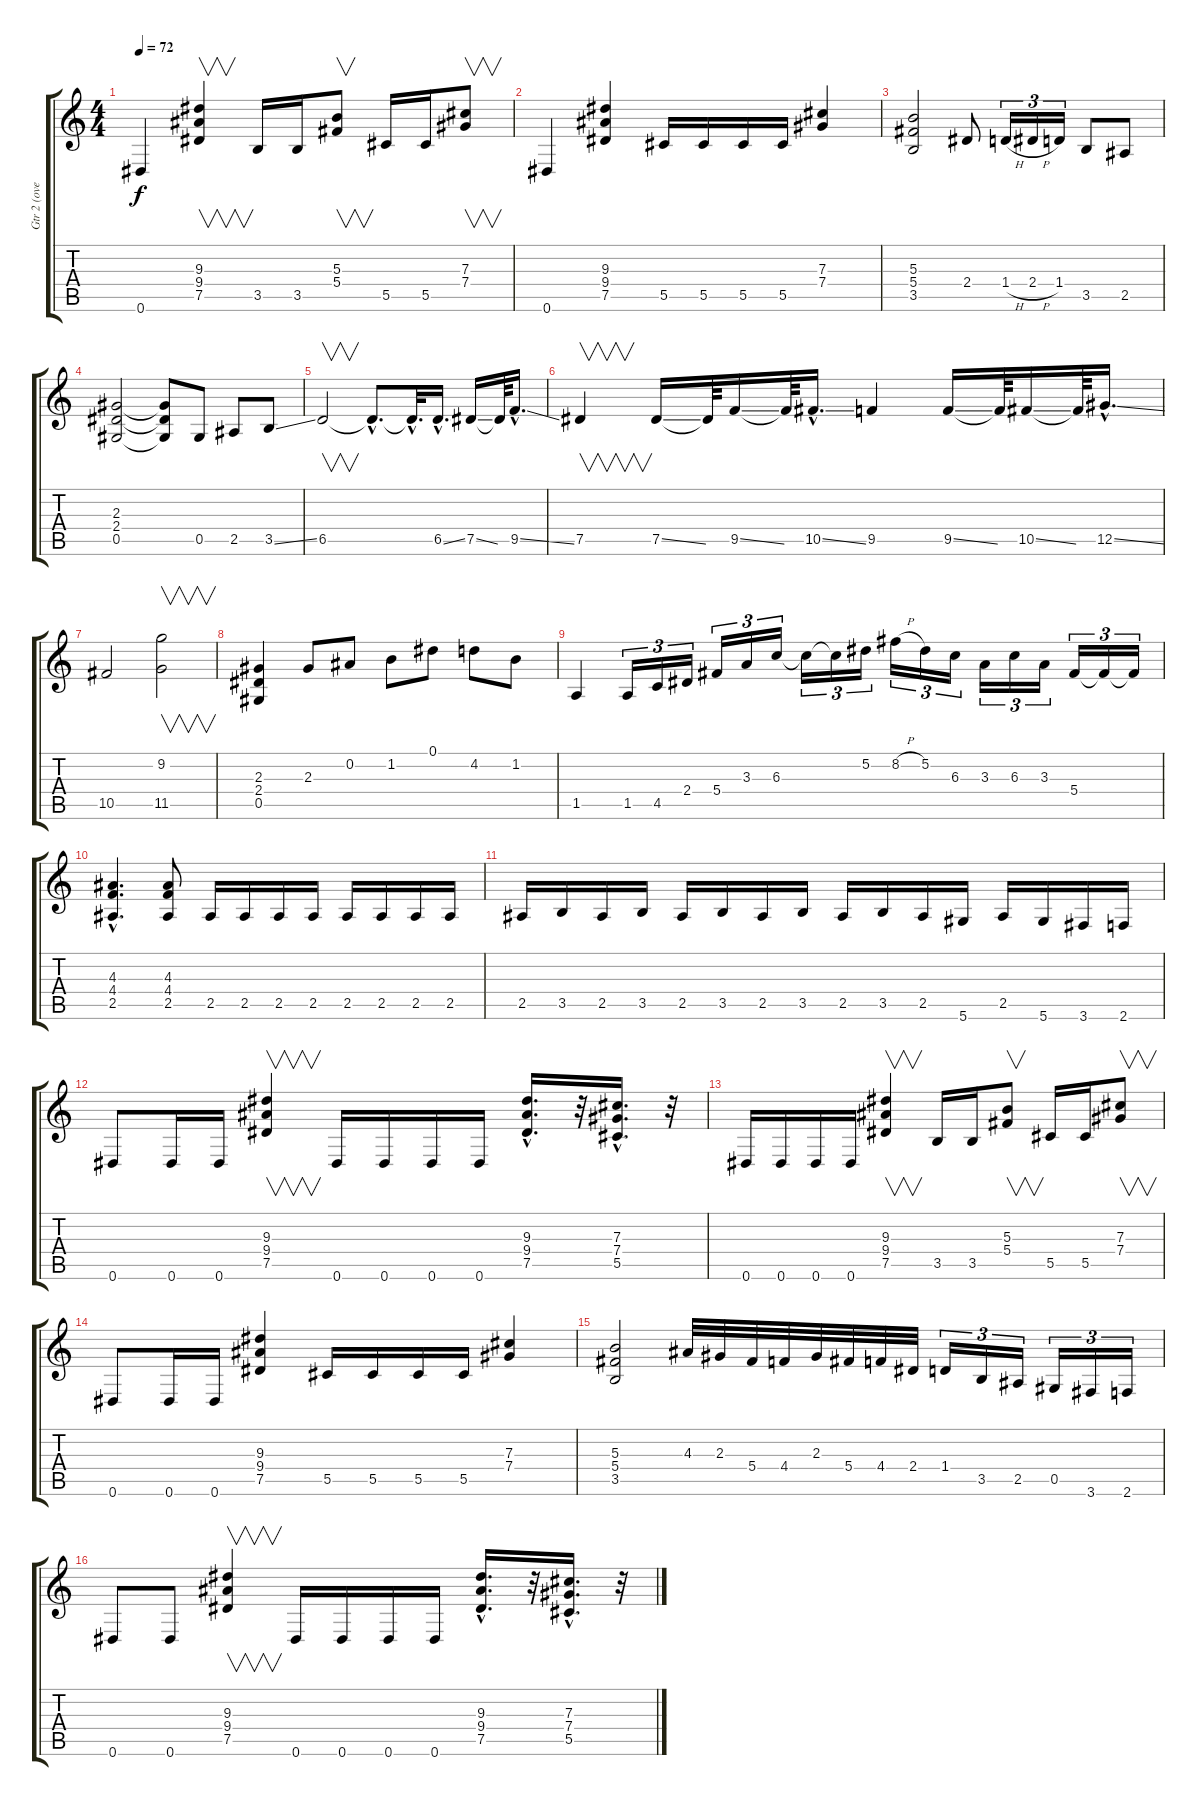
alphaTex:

\track ("Gtr 2 (overdrive)" "Gtr 2 (ove") {instrument overdrivenguitar}
\staff {score tabs}
\tuning (Eb4 Bb3 Gb3 Db3 Ab2 Eb2) {hide}
\ts (4 4)
\tempo 72
\clef g2
\ks c
0.6.4{dy f} (9.3 9.4 7.5).4{v} 3.5.16 3.5.16 (5.3 5.4).8{v} 5.5.16 5.5.16 (7.3 7.4).8{v} |
0.6.4 (9.3 9.4 7.5).4 5.5.16 5.5.16 5.5.16 5.5.16 (7.3 7.4).4 |
(5.3 5.4 3.5).2 2.4.8 1.4{h}.16{tu (3 2)} 2.4{h}.16{tu (3 2)} 1.4.16{tu (3 2)} 3.5.8 2.5.8 |
(2.3 2.4 0.5).2 (2.3{t} 2.4{t} 0.5{t}).8 0.5.8 2.5.8 3.5{ss}.8 |
6.5.2{v} 6.5{hac t}.8{d} 6.5{hac t}.32{d} 6.5{ss hac}.16{d} 7.5{ss}.16 7.5{t}.64 9.5{ss hac}.16{d} |
7.5.4{v} 7.5{ss}.16 7.5{t}.64 9.5{ss}.16 9.5{t}.64 10.5{ss hac}.16{d} 9.5.4 9.5{ss}.16 9.5{t}.64 10.5{ss}.16 10.5{t}.64 12.5{ss hac}.16{d} |
10.5.2 (9.2 11.5).2{v} |
(2.3 2.4 0.5).4 2.3.8 0.2.8 1.2.8 0.1.8 4.2.8 1.2.8 |
1.5.4 1.5.16{tu (3 2)} 4.5.16{tu (3 2)} 2.4.16{tu (3 2)} 5.4.16{tu (3 2)} 3.3.16{tu (3 2)} 6.3.16{tu (3 2)} 6.3{t}.16{tu (3 2)} 6.3{t}.16{tu (3 2)} 5.2.16{tu (3 2)} 8.2{h}.16{tu (3 2)} 5.2.16{tu (3 2)} 6.3.16{tu (3 2)} 3.3.16{tu (3 2)} 6.3.16{tu (3 2)} 3.3.16{tu (3 2)} 5.4.16{tu (3 2)} 5.4{t}.16{tu (3 2)} 5.4{t}.16{tu (3 2)} |
(4.3{hac} 4.4{hac} 2.5{hac}).4{d} (4.3 4.4 2.5).8 2.5.16 2.5.16 2.5.16 2.5.16 2.5.16 2.5.16 2.5.16 2.5.16 |
2.5.16 3.5.16 2.5.16 3.5.16 2.5.16 3.5.16 2.5.16 3.5.16 2.5.16 3.5.16 2.5.16 5.6.16 2.5.16 5.6.16 3.6.16 2.6.16 |
0.6.8 0.6.16 0.6.16 (9.3 9.4 7.5).4{v} 0.6.16 0.6.16 0.6.16 0.6.16 (9.3{hac} 9.4{hac} 7.5{hac}).16{d} r.32 (7.3{hac} 7.4{hac} 5.5{hac}).16{d} r.32 |
0.6.16 0.6.16 0.6.16 0.6.16 (9.3 9.4 7.5).4{v} 3.5.16 3.5.16 (5.3 5.4).8{v} 5.5.16 5.5.16 (7.3 7.4).8{v} |
0.6.8 0.6.16 0.6.16 (9.3 9.4 7.5).4 5.5.16 5.5.16 5.5.16 5.5.16 (7.3 7.4).4 |
(5.3 5.4 3.5).2 4.3.32 2.3.32 5.4.32 4.4.32 2.3.32 5.4.32 4.4.32 2.4.32 1.4.16{tu (3 2)} 3.5.16{tu (3 2)} 2.5.16{tu (3 2)} 0.5.16{tu (3 2)} 3.6.16{tu (3 2)} 2.6.16{tu (3 2)} |
0.6.8 0.6.8 (9.3 9.4 7.5).4{v} 0.6.16 0.6.16 0.6.16 0.6.16 (9.3{hac} 9.4{hac} 7.5{hac}).16{d} r.32 (7.3{hac} 7.4{hac} 5.5{hac}).16{d} r.32
